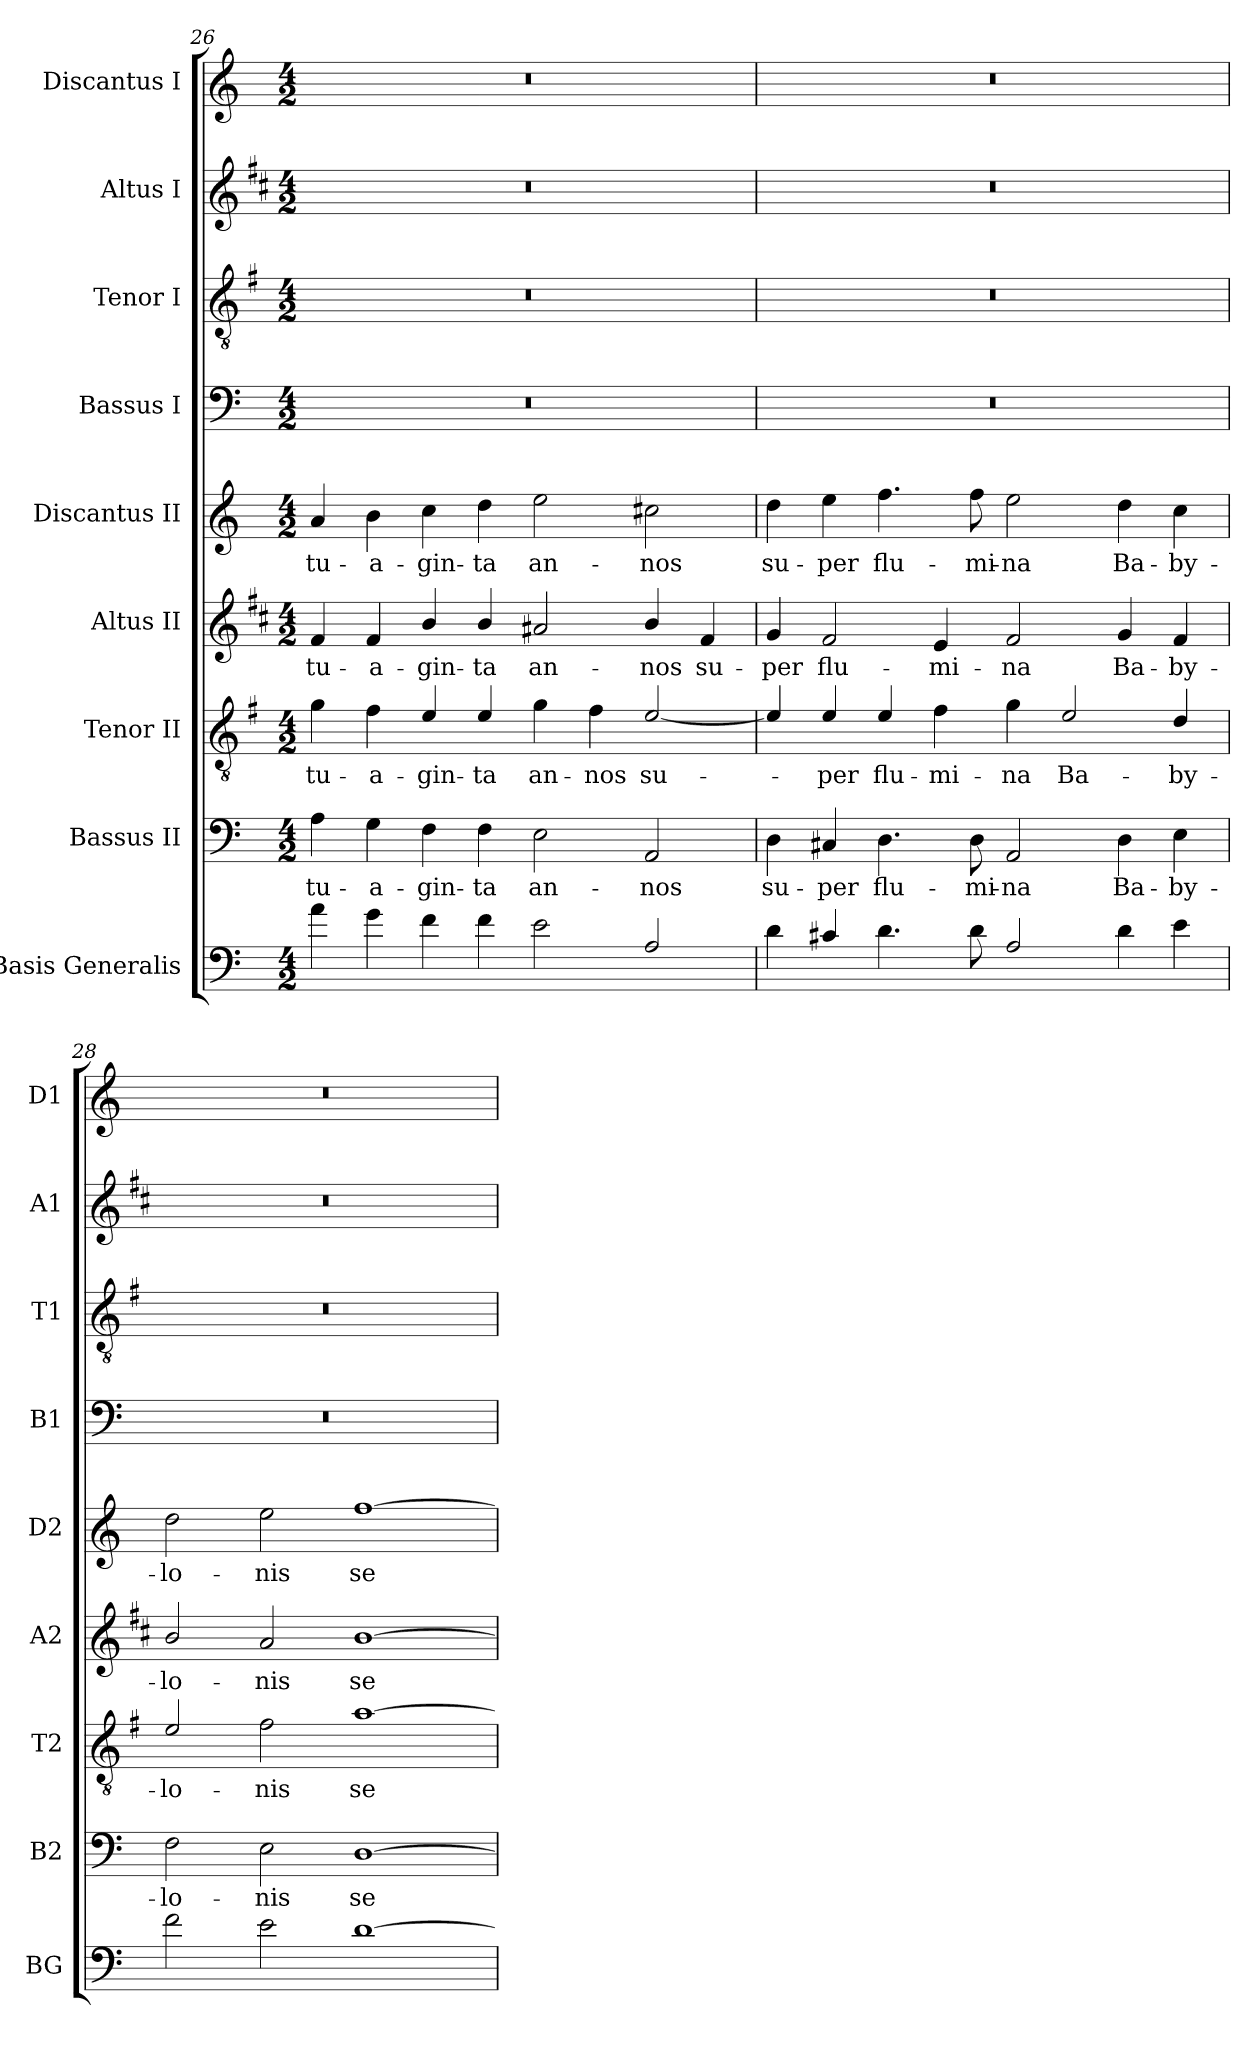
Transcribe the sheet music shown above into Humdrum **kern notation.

**kern	**kern	**text	**kern	**text	**kern	**text	**kern	**text	**kern	**kern	**kern	**kern
*part9	*part8	*part8	*part7	*part7	*part6	*part6	*part5	*part5	*part4	*part3	*part2	*part1
*staff9	*staff8	*staff8	*staff7	*staff7	*staff6	*staff6	*staff5	*staff5	*staff4	*staff3	*staff2	*staff1
*I"Basis Generalis	*I"Bassus II	*	*I"Tenor II	*	*I"Altus II	*	*I"Discantus II	*	*I"Bassus I	*I"Tenor I	*I"Altus I	*I"Discantus I
*I'BG	*I'B2	*	*I'T2	*	*I'A2	*	*I'D2	*	*I'B1	*I'T1	*I'A1	*I'D1
*clefF4	*clefF4	*	*clefGv2	*	*clefG2	*	*clefG2	*	*clefF4	*clefGv2	*clefG2	*clefG2
*ITrd7c12	*	*	*ITrd4c7	*	*ITrd1c2	*	*	*	*	*ITrd4c7	*ITrd1c2	*
*k[]	*k[]	*	*k[]	*	*k[]	*	*k[]	*	*k[]	*k[]	*k[]	*k[]
*C:	*C:	*	*C:	*	*C:	*	*C:	*	*C:	*C:	*C:	*C:
*M4/2	*M4/2	*	*M4/2	*	*M4/2	*	*M4/2	*	*M4/2	*M4/2	*M4/2	*M4/2
=26	=26	=26	=26	=26	=26	=26	=26	=26	=26	=26	=26	=26
!	!	!LO:LY:b	!	!LO:LY:b	!	!LO:LY:b	!	!LO:LY:b	!	!	!	!
4A\	4A\	-tu-	4c\	-tu-	4e/	-tu-	4a/	-tu-	0r	0r	0r	0r
!	!	!LO:LY:b	!	!LO:LY:b	!	!LO:LY:b	!	!LO:LY:b	!	!	!	!
4G\	4G\	-a-	4B\	-a-	4e/	-a-	4b\	-a-	.	.	.	.
!	!	!LO:LY:b	!	!LO:LY:b	!	!LO:LY:b	!	!LO:LY:b	!	!	!	!
4F\	4F\	-gin-	4A/	-gin-	4a/	-gin-	4cc\	-gin-	.	.	.	.
!	!	!LO:LY:b	!	!LO:LY:b	!	!LO:LY:b	!	!LO:LY:b	!	!	!	!
4F\	4F\	-ta	4A/	-ta	4a/	-ta	4dd\	-ta	.	.	.	.
!	!	!LO:LY:b	!	!LO:LY:b	!	!LO:LY:b	!	!LO:LY:b	!	!	!	!
2E\	2E\	an-	4c\	an-	2g#X/	an-	2ee\	an-	.	.	.	.
!	!	!	!	!LO:LY:b	!	!	!	!	!	!	!	!
.	.	.	4B\	-nos	.	.	.	.	.	.	.	.
!	!	!LO:LY:b	!	!LO:LY:b	!	!LO:LY:b	!	!LO:LY:b	!	!	!	!
2AA/	2AA/	-nos	[2A/	su-	4a/	-nos	2cc#X\	-nos	.	.	.	.
!	!	!	!	!	!	!LO:LY:b	!	!	!	!	!	!
.	.	.	.	.	4e/	su-	.	.	.	.	.	.
=27	=27	=27	=27	=27	=27	=27	=27	=27	=27	=27	=27	=27
!	!	!LO:LY:b	!	!	!	!LO:LY:b	!	!LO:LY:b	!	!	!	!
4D\	4D\	su-	4A/]	.	4f/	-per	4dd\	su-	0r	0r	0r	0r
!	!	!LO:LY:b	!	!LO:LY:b	!	!LO:LY:b	!	!LO:LY:b	!	!	!	!
4C#X/	4C#X/	-per	4A/	-per	2e/	flu-	4ee\	-per	.	.	.	.
!	!	!LO:LY:b	!	!LO:LY:b	!	!	!	!LO:LY:b	!	!	!	!
4.D\	4.D\	flu-	4A/	flu-	.	.	4.ff\	flu-	.	.	.	.
!	!	!	!	!LO:LY:b	!	!LO:LY:b	!	!	!	!	!	!
.	.	.	4B\	-mi-	4d/	-mi-	.	.	.	.	.	.
!	!	!LO:LY:b	!	!	!	!	!	!LO:LY:b	!	!	!	!
8D\	8D\	-mi-	.	.	.	.	8ff\	-mi-	.	.	.	.
!	!	!LO:LY:b	!	!LO:LY:b	!	!LO:LY:b	!	!LO:LY:b	!	!	!	!
2AA/	2AA/	-na	4c\	-na	2e/	-na	2ee\	-na	.	.	.	.
!	!	!	!	!LO:LY:b	!	!	!	!	!	!	!	!
.	.	.	2A/	Ba-	.	.	.	.	.	.	.	.
!	!	!LO:LY:b	!	!	!	!LO:LY:b	!	!LO:LY:b	!	!	!	!
4D\	4D\	Ba-	.	.	4f/	Ba-	4dd\	Ba-	.	.	.	.
!	!	!LO:LY:b	!	!LO:LY:b	!	!LO:LY:b	!	!LO:LY:b	!	!	!	!
4E\	4E\	-by-	4G/	-by-	4e/	-by-	4cc\	-by-	.	.	.	.
!!LO:LB:g=z
=28	=28	=28	=28	=28	=28	=28	=28	=28	=28	=28	=28	=28
!	!	!LO:LY:b	!	!LO:LY:b	!	!LO:LY:b	!	!LO:LY:b	!	!	!	!
2F\	2F\	-lo-	2A/	-lo-	2a/	-lo-	2dd\	-lo-	0r	0r	0r	0r
!	!	!LO:LY:b	!	!LO:LY:b	!	!LO:LY:b	!	!LO:LY:b	!	!	!	!
2E\	2E\	-nis	2B\	-nis	2g/	-nis	2ee\	-nis	.	.	.	.
!	!	!LO:LY:b	!	!LO:LY:b	!	!LO:LY:b	!	!LO:LY:b	!	!	!	!
[1D	[1D	se-	[1d	se-	[1a	se-	[1ff	se-	.	.	.	.
=	=	=	=	=	=	=	=	=	=	=	=	=
*-	*-	*-	*-	*-	*-	*-	*-	*-	*-	*-	*-	*-
